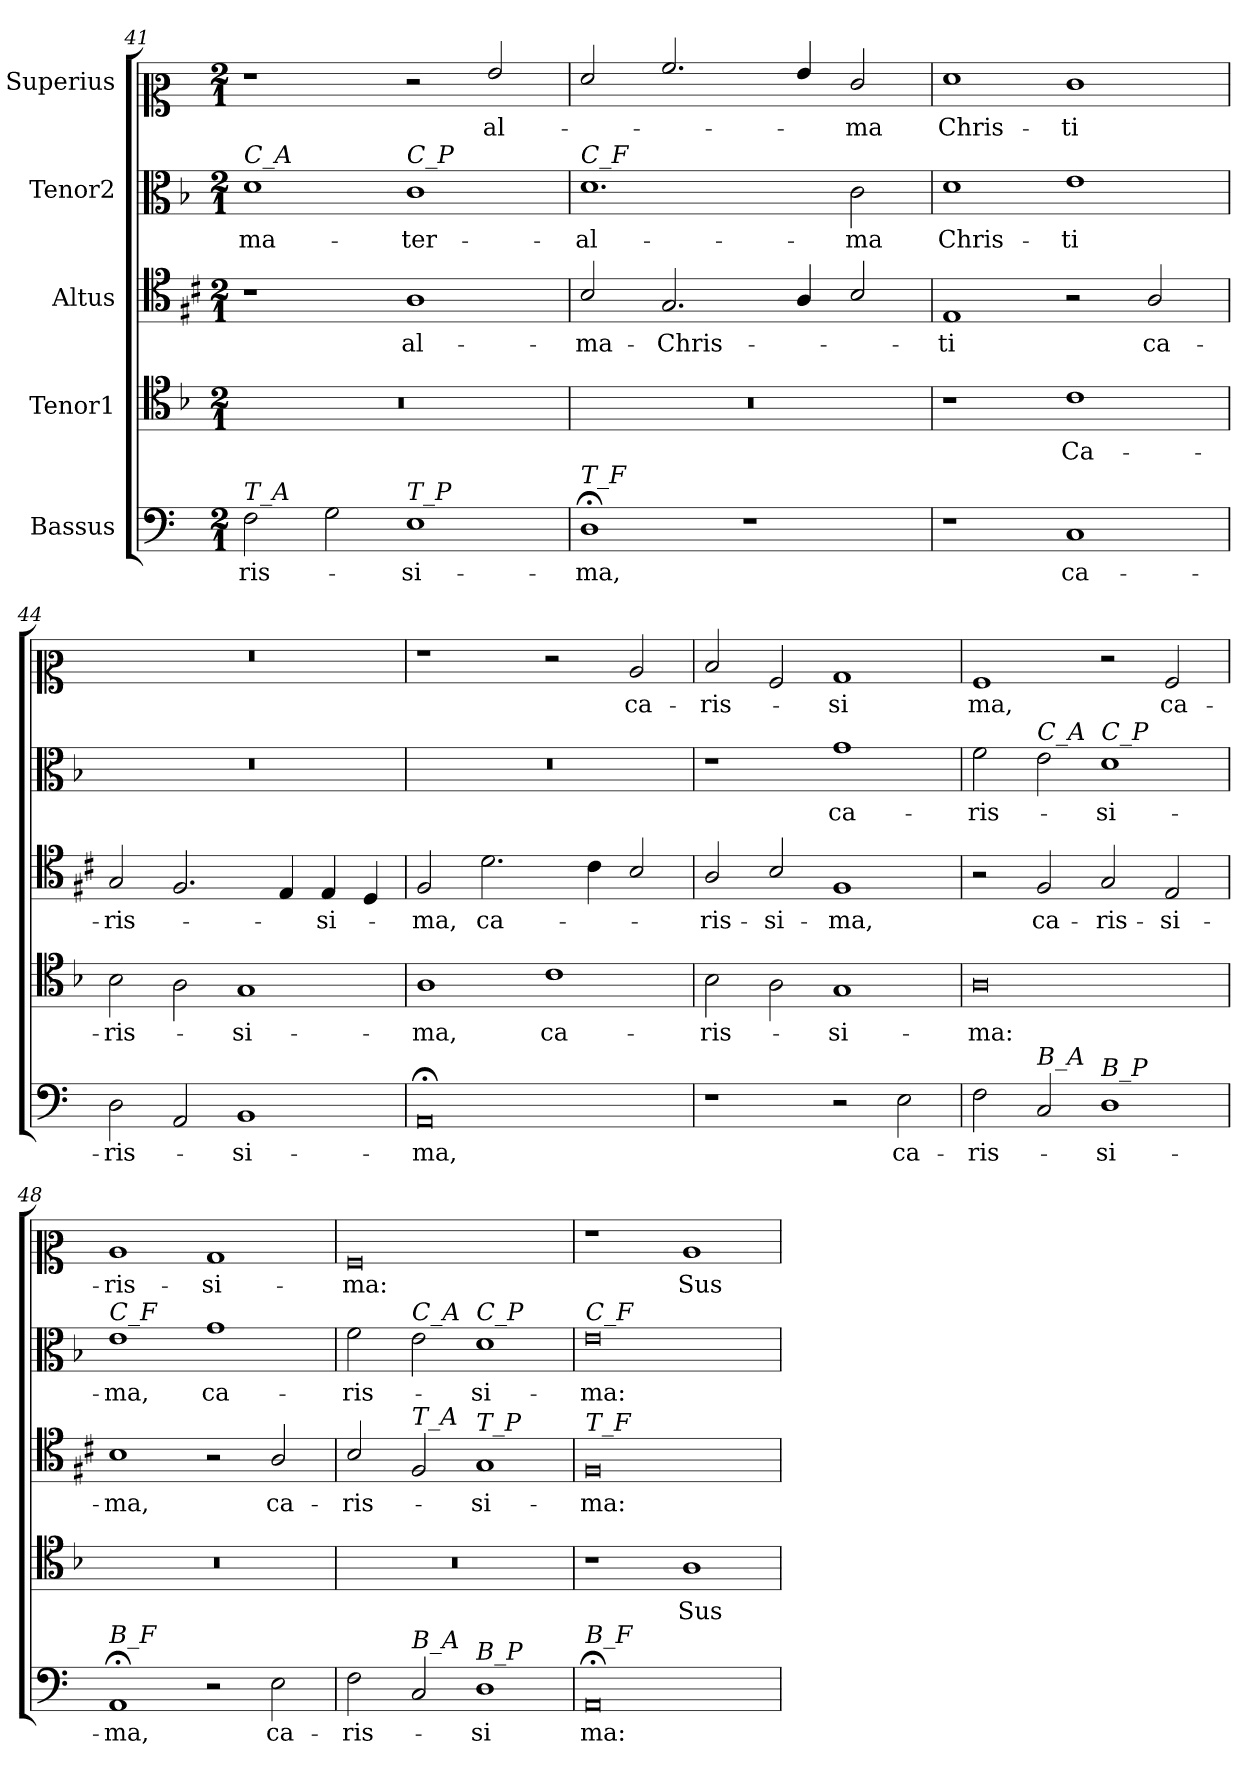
**kern	**text	**kern	**text	**kern	**text	**kern	**text	**kern	**text
*part5	*part5	*part4	*part4	*part3	*part3	*part2	*part2	*part1	*part1
*staff5	*staff5	*staff4	*staff4	*staff3	*staff3	*staff2	*staff2	*staff1	*staff1
*I"Bassus	*	*I"Tenor1	*	*I"Altus	*	*I"Tenor2	*	*I"Superius	*
*clefF4	*	*clefC4	*	*clefC4	*	*clefC3	*	*clefC2	*
*	*	*	*	*ITrd1c2	*	*	*	*	*
*k[]	*	*k[b-]	*	*k[]	*	*k[b-]	*	*k[]	*
*C:	*	*	*	*C:	*	*	*	*C:	*
*M2/1	*	*M2/1	*	*M2/1	*	*M2/1	*	*M2/1	*
=41	=41	=41	=41	=41	=41	=41	=41	=41	=41
!	!	!	!	!	!	!LO:TX:a:i:t=C_A	!	!	!
!LO:TX:a:i:t=T_A	!	!	!	!	!	!	!	!	!
!	!LO:LY:b	!	!	!	!	!	!LO:LY:b	!	!
2F\	-ris-	0r	.	1r	.	1d	ma-	1r	.
2G\	.	.	.	.	.	.	.	.	.
!	!	!	!	!	!	!LO:TX:a:i:t=C_P	!	!	!
!LO:TX:a:i:t=T_P	!	!	!	!	!	!	!	!	!
!	!LO:LY:b	!	!	!	!LO:LY:b	!	!LO:LY:b	!	!
1E	-si-	.	.	1G	al-	1c	-ter-	2r	.
!	!	!	!	!	!	!	!	!	!LO:LY:b
.	.	.	.	.	.	.	.	2g/	al-
=42	=42	=42	=42	=42	=42	=42	=42	=42	=42
!	!	!	!	!	!	!LO:TX:a:i:t=C_F	!	!	!
!LO:TX:a:i:t=T_F	!	!	!	!	!	!	!	!	!
!	!LO:LY:b	!	!	!	!LO:LY:b	!	!LO:LY:b	!	!
1D;<	-ma,	0r	.	2A/	-ma-	1.d	-al-	2f/	.
!	!	!	!	!	!LO:LY:b	!	!	!	!
.	.	.	.	2.F/	-Chris-	.	.	2.a/	.
1r	.	.	.	.	.	.	.	.	.
.	.	.	.	4G/	.	.	.	4g/	.
!	!	!	!	!	!	!	!LO:LY:b	!	!LO:LY:b
.	.	.	.	2A/	.	2c\	-ma	2e/	-ma
=43	=43	=43	=43	=43	=43	=43	=43	=43	=43
!	!	!	!	!	!LO:LY:b	!	!LO:LY:b	!	!LO:LY:b
1r	.	1r	.	1D	-ti	1d	Chris-	1f	Chris-
!	!LO:LY:b	!	!LO:LY:b	!	!	!	!LO:LY:b	!	!LO:LY:b
1C	ca-	1c	Ca-	2r	.	1e	-ti	1e	-ti
!	!	!	!	!	!LO:LY:b	!	!	!	!
.	.	.	.	2G/	ca-	.	.	.	.
=44	=44	=44	=44	=44	=44	=44	=44	=44	=44
!	!LO:LY:b	!	!LO:LY:b	!	!LO:LY:b	!	!	!	!
2D\	-ris-	2B-\	-ris-	2F/	-ris-	0r	.	0r	.
2AA/	.	2A\	.	2.E/	.	.	.	.	.
!	!LO:LY:b	!	!LO:LY:b	!	!	!	!	!	!
1BB	-si-	1G	-si-	.	.	.	.	.	.
.	.	.	.	4D/	.	.	.	.	.
!	!	!	!	!	!LO:LY:b	!	!	!	!
.	.	.	.	4D/	-si-	.	.	.	.
.	.	.	.	4C/	.	.	.	.	.
=45	=45	=45	=45	=45	=45	=45	=45	=45	=45
!	!LO:LY:b	!	!LO:LY:b	!	!LO:LY:b	!	!	!	!
0AA;<	-ma,	1A	-ma,	2E/	-ma,	0r	.	1r	.
!	!	!	!	!	!LO:LY:b	!	!	!	!
.	.	.	.	2.c\	ca-	.	.	.	.
!	!	!	!LO:LY:b	!	!	!	!	!	!
.	.	1c	ca-	.	.	.	.	2r	.
.	.	.	.	4B\	.	.	.	.	.
!	!	!	!	!	!	!	!	!	!LO:LY:b
.	.	.	.	2A/	.	.	.	2c/	ca-
=46	=46	=46	=46	=46	=46	=46	=46	=46	=46
!	!	!	!LO:LY:b	!	!LO:LY:b	!	!	!	!LO:LY:b
1r	.	2B-\	-ris-	2G/	-ris-	1r	.	2d/	-ris-
!	!	!	!	!	!LO:LY:b	!	!	!	!
.	.	2A\	.	2A/	-si-	.	.	2A/	.
!	!	!	!LO:LY:b	!	!LO:LY:b	!	!LO:LY:b	!	!LO:LY:b
2r	.	1G	-si-	1E	-ma,	1g	ca-	1B	-si
!	!LO:LY:b	!	!	!	!	!	!	!	!
2E\	ca-	.	.	.	.	.	.	.	.
=47	=47	=47	=47	=47	=47	=47	=47	=47	=47
!	!LO:LY:b	!	!LO:LY:b	!	!	!	!LO:LY:b	!	!LO:LY:b
2F\	-ris-	0A	-ma:	2r	.	2f\	-ris-	1A	ma,
!	!	!	!	!	!	!LO:TX:a:i:t=C_A	!	!	!
!LO:TX:a:i:t=B_A	!	!	!	!	!	!	!	!	!
!	!	!	!	!	!LO:LY:b	!	!	!	!
2C/	.	.	.	2E/	ca-	2e\	.	.	.
!	!	!	!	!	!	!LO:TX:a:i:t=C_P	!	!	!
!LO:TX:a:i:t=B_P	!	!	!	!	!	!	!	!	!
!	!LO:LY:b	!	!	!	!LO:LY:b	!	!LO:LY:b	!	!
1D	-si-	.	.	2F/	-ris-	1d	-si-	2r	.
!	!	!	!	!	!LO:LY:b	!	!	!	!LO:LY:b
.	.	.	.	2D/	-si-	.	.	2A/	ca-
=48	=48	=48	=48	=48	=48	=48	=48	=48	=48
!	!	!	!	!	!	!LO:TX:a:i:t=C_F	!	!	!
!LO:TX:a:i:t=B_F	!	!	!	!	!	!	!	!	!
!	!LO:LY:b	!	!	!	!LO:LY:b	!	!LO:LY:b	!	!LO:LY:b
1AA;<	-ma,	0r	.	1A	-ma,	1e	-ma,	1c	-ris-
!	!	!	!	!	!	!	!LO:LY:b	!	!LO:LY:b
2r	.	.	.	2r	.	1g	ca-	1B	-si-
!	!LO:LY:b	!	!	!	!LO:LY:b	!	!	!	!
2E\	ca-	.	.	2G/	ca-	.	.	.	.
=49	=49	=49	=49	=49	=49	=49	=49	=49	=49
!	!LO:LY:b	!	!	!	!LO:LY:b	!	!LO:LY:b	!	!LO:LY:b
2F\	-ris-	0r	.	2A/	-ris-	2f\	-ris-	0A	-ma:
!	!	!	!	!	!	!LO:TX:a:i:t=C_A	!	!	!
!	!	!	!	!LO:TX:a:i:t=T_A	!	!	!	!	!
!LO:TX:a:i:t=B_A	!	!	!	!	!	!	!	!	!
2C/	.	.	.	2E/	.	2e\	.	.	.
!	!	!	!	!	!	!LO:TX:a:i:t=C_P	!	!	!
!	!	!	!	!LO:TX:a:i:t=T_P	!	!	!	!	!
!LO:TX:a:i:t=B_P	!	!	!	!	!	!	!	!	!
!	!LO:LY:b	!	!	!	!LO:LY:b	!	!LO:LY:b	!	!
1D	-si	.	.	1F	-si-	1d	-si-	.	.
=50	=50	=50	=50	=50	=50	=50	=50	=50	=50
!	!	!	!	!	!	!LO:TX:a:i:t=C_F	!	!	!
!	!	!	!	!LO:TX:a:i:t=T_F	!	!	!	!	!
!LO:TX:a:i:t=B_F	!	!	!	!	!	!	!	!	!
!	!LO:LY:b	!	!	!	!LO:LY:b	!	!LO:LY:b	!	!
0AA;<	ma:	1r	.	0E	-ma:	0e	-ma:	1r	.
!	!	!	!LO:LY:b	!	!	!	!	!	!LO:LY:b
.	.	1A	Sus-	.	.	.	.	1c	Sus-
=	=	=	=	=	=	=	=	=	=
*-	*-	*-	*-	*-	*-	*-	*-	*-	*-
